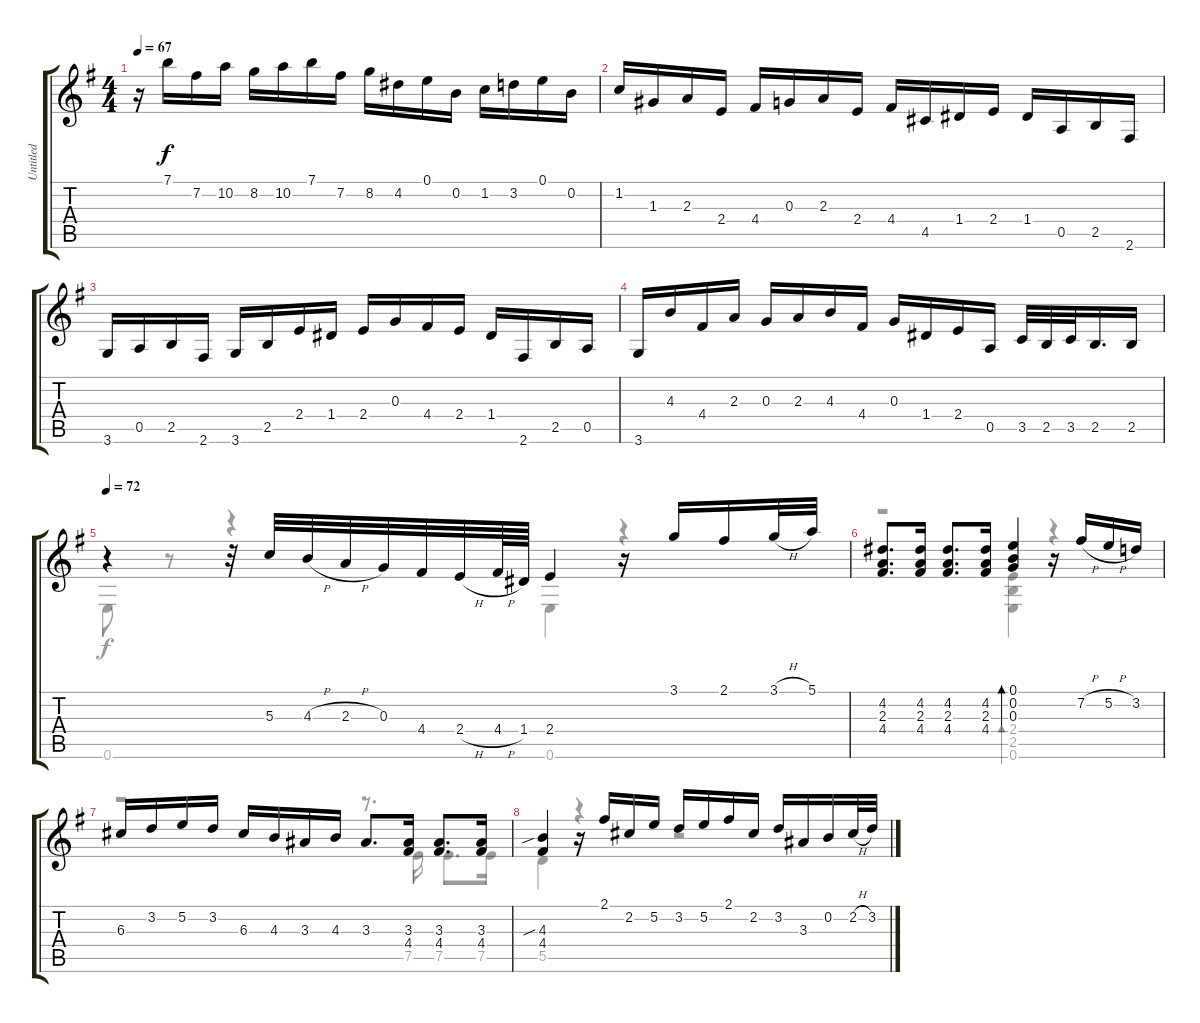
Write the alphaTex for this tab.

\track ("Untitled" "Untitled") {instrument acousticguitarnylon}
\staff {score tabs}
\tuning (E4 B3 G3 D3 A2 E2) {hide}
\voice
\ts (4 4)
\tempo 67
\clef g2
\ks g
r.16{dy f instrument acousticguitarnylon} 7.1.16 7.2.16 10.2.16 8.2.16 10.2.16 7.1.16 7.2.16 8.2.16 4.2.16 0.1.16 0.2.16 1.2.16 3.2.16 0.1.16 0.2.16 |
1.2.16 1.3.16 2.3.16 2.4.16 4.4.16 0.3.16 2.3.16 2.4.16 4.4.16 4.5.16 1.4.16 2.4.16 1.4.16 0.5.16 2.5.16 2.6.16 |
3.6.16 0.5.16 2.5.16 2.6.16 3.6.16 2.5.16 2.4.16 1.4.16 2.4.16 0.3.16 4.4.16 2.4.16 1.4.16 2.6.16 2.5.16 0.5.16 |
3.6.16 4.3.16 4.4.16 2.3.16 0.3.16 2.3.16 4.3.16 4.4.16 0.3.16 1.4.16 2.4.16 0.5.16 3.5.32 2.5.32 3.5.32 2.5.16{d} 2.5.16 |
\tempo 72
r.4 r.32 5.3.32 4.3{h}.32 2.3{h}.32 0.3.32 4.4.32 2.4{h}.32 4.4{h}.64 1.4.64 2.4.4 r.16 3.1.16 2.1.16 3.1{h}.32 5.1.32 |
(4.2 2.3 4.4).8{d} (4.2 2.3 4.4).16 (4.2 2.3 4.4).8{d} (4.2 2.3 4.4).16 (0.1 0.2 0.3).4{bd 30} r.16 7.2{h}.16 5.2{h}.16 3.2.16 |
6.3.16 3.2.16 5.2.16 3.2.16 6.3.16 4.3.16 3.3.16 4.3.16 3.3.8{d} (3.3 4.4).16 (3.3 4.4).8{d} (3.3 4.4).16 |
(4.3{sib} 4.4).4 r.16 2.1.16 2.2.16 5.2.16 3.2.16 5.2.16 2.1.16 2.2.16 3.2.16 3.3.16 0.2.16 2.2{h}.32 3.2.32
\voice
\clef g2
\ottava regular
\simile none
\ks g
|
|
|
|
0.6.8 r.8 r.4 0.6.4 r.4 |
r.2 (2.4 2.5 0.6).4{bd 30} r.4 |
r.2 r.8{d} 7.5.16 7.5.8{d} 7.5.16 |
5.5.4 r.4 r.2
